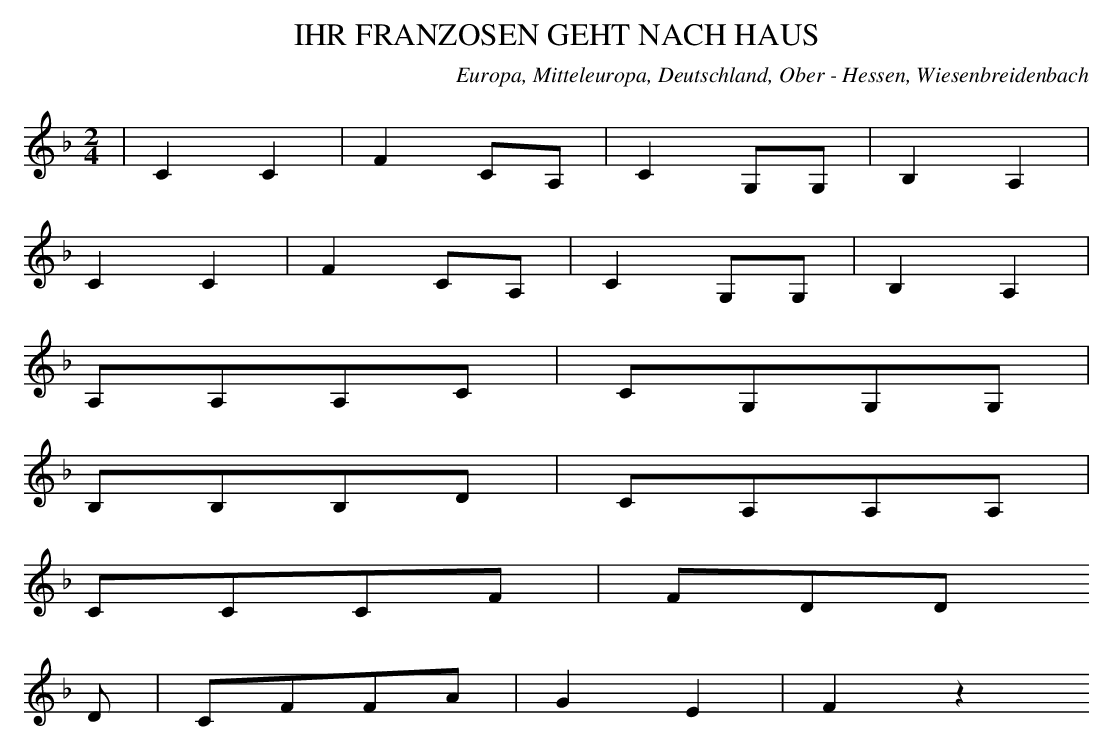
X:1
T: IHR FRANZOSEN GEHT NACH HAUS
O: Europa, Mitteleuropa, Deutschland, Ober - Hessen, Wiesenbreidenbach
M: 2/4
L: 1/8
K: F
 | C2C2 | F2CA, | C2G,G, | B,2A,2 |
C2C2 | F2CA, | C2G,G, | B,2A,2 |
A,A,A,C | CG,G,G, |
B,B,B,D | CA,A,A, |
CCCF | FDD
D | CFFA | G2E2 | F2z2
